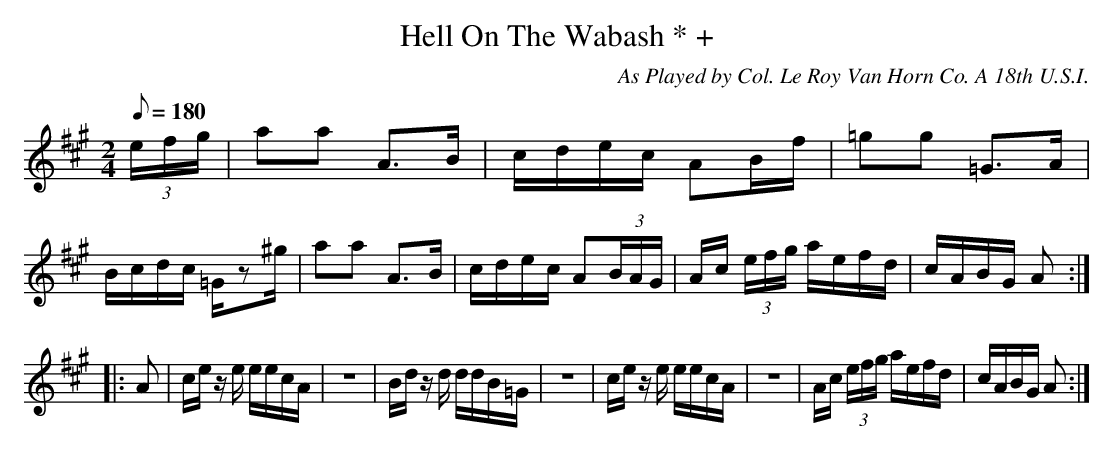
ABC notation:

X:1
T:Hell On The Wabash * +
C:As Played by Col. Le Roy Van Horn Co. A 18th U.S.I.
M:2/4
L:1/16
Q:1/8=180
K:A
(3efg |a2a2 A3B|cdec A2Bf|=g2g2 =G3A|Bcdc =Gz2^g|a2a2 A3B|cdec A2(3BAG|Ac (3efg aefd|cABG A2:|
|:A2|ce z e eecA|z8|Bd z d ddB=G|z8|ce z e eecA|z8|Ac (3efg aefd|cABG A2:|
